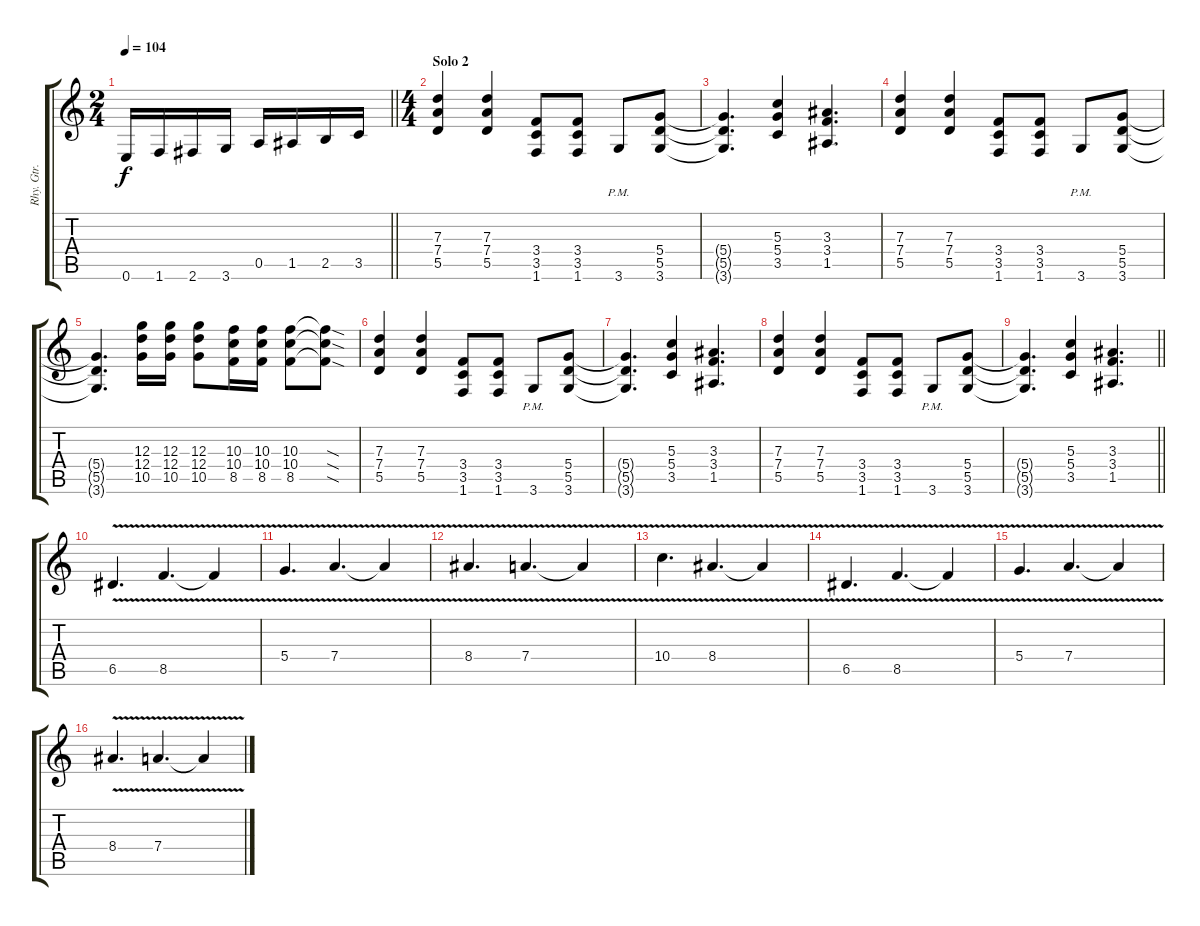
\track ("Rhy. Gtr. 1" "Rhy. Gtr. ") {instrument distortionguitar}
\staff {score tabs}
\tuning (E4 B3 G3 D3 A2 E2) {hide}
\ts (2 4)
\tempo 104
\clef g2
\barLineRight lightlight
\ks c
0.6.16{dy f} 1.6.16 2.6.16 3.6.16 0.5.16 1.5.16 2.5.16 3.5.16 |
\ts (4 4)
\section ("" "Solo 2")
(7.3 7.4 5.5).4 (7.3 7.4 5.5).4 (3.4 3.5 1.6).8 (3.4 3.5 1.6).8 3.6{pm}.8 (5.4 5.5 3.6).8 |
(5.4{t} 5.5{t} 3.6{t}).4{d} (5.3 5.4 3.5).4 (3.3 3.4 1.5).4{d} |
(7.3 7.4 5.5).4 (7.3 7.4 5.5).4 (3.4 3.5 1.6).8 (3.4 3.5 1.6).8 3.6{pm}.8 (5.4 5.5 3.6).8 |
(5.4{t} 5.5{t} 3.6{t}).4{d} (12.3 12.4 10.5).16 (12.3 12.4 10.5).16 (12.3 12.4 10.5).8 (10.3 10.4 8.5).16 (10.3 10.4 8.5).16 (10.3 10.4 8.5).8 (10.3{sod t} 10.4{sod t} 8.5{sod t}).8 |
(7.3 7.4 5.5).4 (7.3 7.4 5.5).4 (3.4 3.5 1.6).8 (3.4 3.5 1.6).8 3.6{pm}.8 (5.4 5.5 3.6).8 |
(5.4{t} 5.5{t} 3.6{t}).4{d} (5.3 5.4 3.5).4 (3.3 3.4 1.5).4{d} |
(7.3 7.4 5.5).4 (7.3 7.4 5.5).4 (3.4 3.5 1.6).8 (3.4 3.5 1.6).8 3.6{pm}.8 (5.4 5.5 3.6).8 |
\barLineRight lightlight
(5.4{t} 5.5{t} 3.6{t}).4{d} (5.3 5.4 3.5).4 (3.3 3.4 1.5).4{d} |
\section ("" "")
6.5{v}.4{d} 8.5{v}.4{d} 8.5{t}.4 |
5.4{v}.4{d} 7.4{v}.4{d} 7.4{t}.4 |
8.4{v}.4{d} 7.4{v}.4{d} 7.4{t}.4 |
10.4{v}.4{d} 8.4{v}.4{d} 8.4{t}.4 |
6.5{v}.4{d} 8.5{v}.4{d} 8.5{t}.4 |
5.4{v}.4{d} 7.4{v}.4{d} 7.4{t}.4 |
8.4{v}.4{d} 7.4{v}.4{d} 7.4{t}.4
